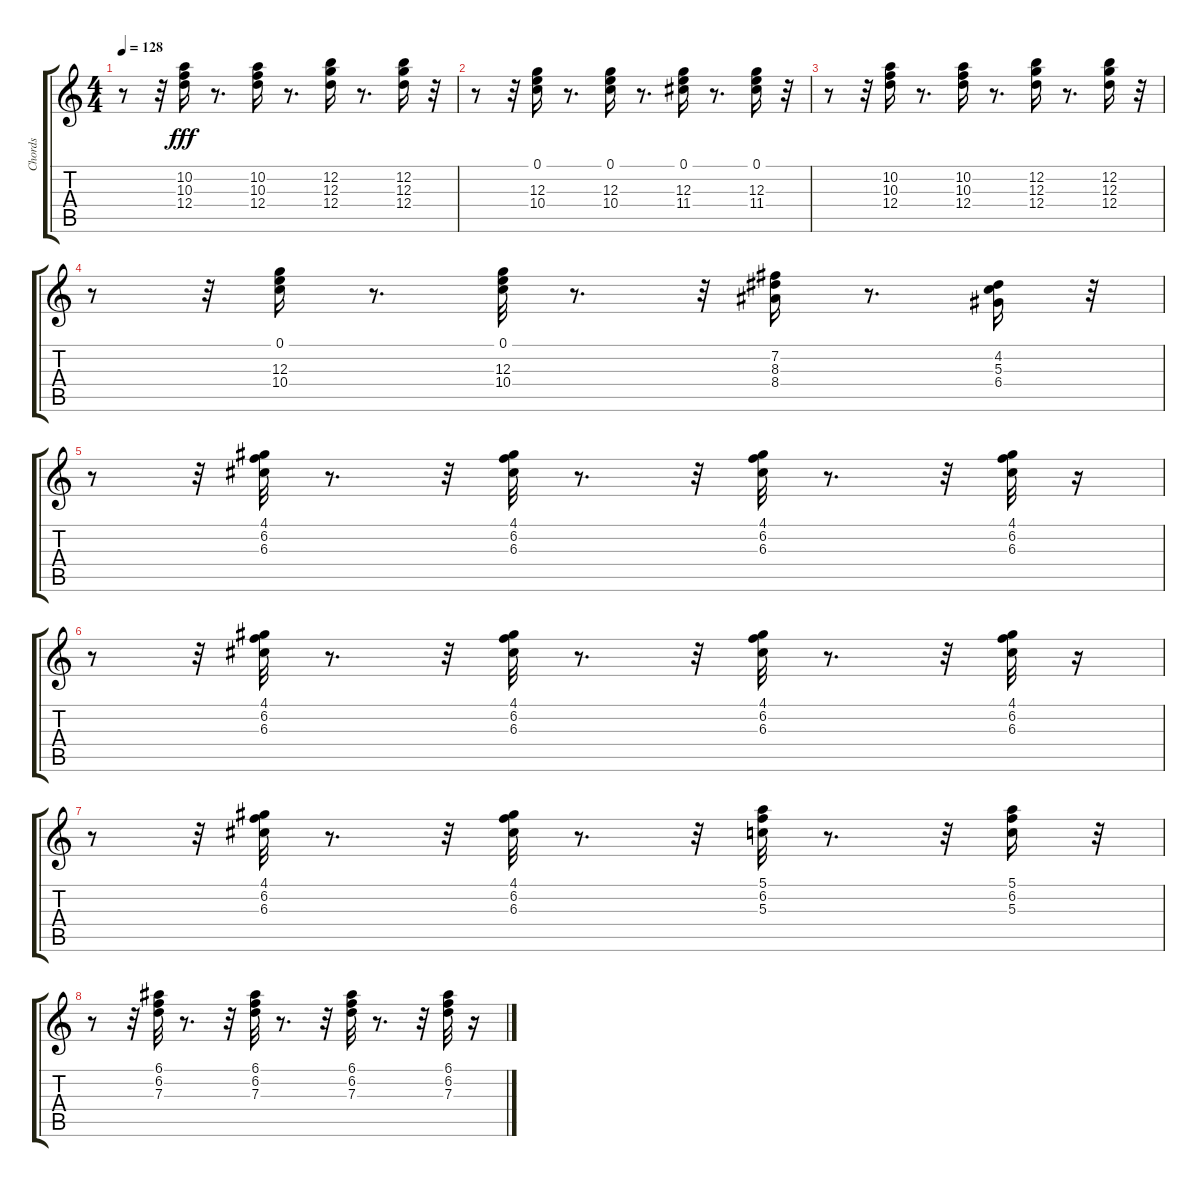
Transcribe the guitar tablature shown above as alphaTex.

\track ("Chords" "Chords") {instrument acousticguitarsteel}
\staff {score tabs}
\tuning (E4 B3 G3 D3 A2 E2) {hide}
\ts (4 4)
\tempo 128
\clef g2
\ks c
r.8{dy fff} r.32 (10.2 10.3 12.4).16 r.8{d} (10.2 10.3 12.4).16 r.8{d} (12.2 12.3 12.4).16 r.8{d} (12.2 12.3 12.4).16 r.32 |
r.8 r.32 (0.1 12.3 10.4).16 r.8{d} (0.1 12.3 10.4).16 r.8{d} (0.1 12.3 11.4).16 r.8{d} (0.1 12.3 11.4).16 r.32 |
r.8 r.32 (10.2 10.3 12.4).16 r.8{d} (10.2 10.3 12.4).16 r.8{d} (12.2 12.3 12.4).16 r.8{d} (12.2 12.3 12.4).16 r.32 |
r.8 r.32 (0.1 12.3 10.4).16 r.8{d} (0.1 12.3 10.4).32 r.8{d} r.32 (7.2 8.3 8.4).16 r.8{d} (4.2 5.3 6.4).16 r.32 |
r.8 r.32 (4.1 6.2 6.3).32 r.8{d} r.32 (4.1 6.2 6.3).32 r.8{d} r.32 (4.1 6.2 6.3).32 r.8{d} r.32 (4.1 6.2 6.3).32 r.16 |
r.8 r.32 (4.1 6.2 6.3).32 r.8{d} r.32 (4.1 6.2 6.3).32 r.8{d} r.32 (4.1 6.2 6.3).32 r.8{d} r.32 (4.1 6.2 6.3).32 r.16 |
r.8 r.32 (4.1 6.2 6.3).32 r.8{d} r.32 (4.1 6.2 6.3).32 r.8{d} r.32 (5.1 6.2 5.3).32 r.8{d} r.32 (5.1 6.2 5.3).16 r.32 |
r.8 r.32 (6.1 6.2 7.3).32 r.8{d} r.32 (6.1 6.2 7.3).32 r.8{d} r.32 (6.1 6.2 7.3).32 r.8{d} r.32 (6.1 6.2 7.3).32 r.16
